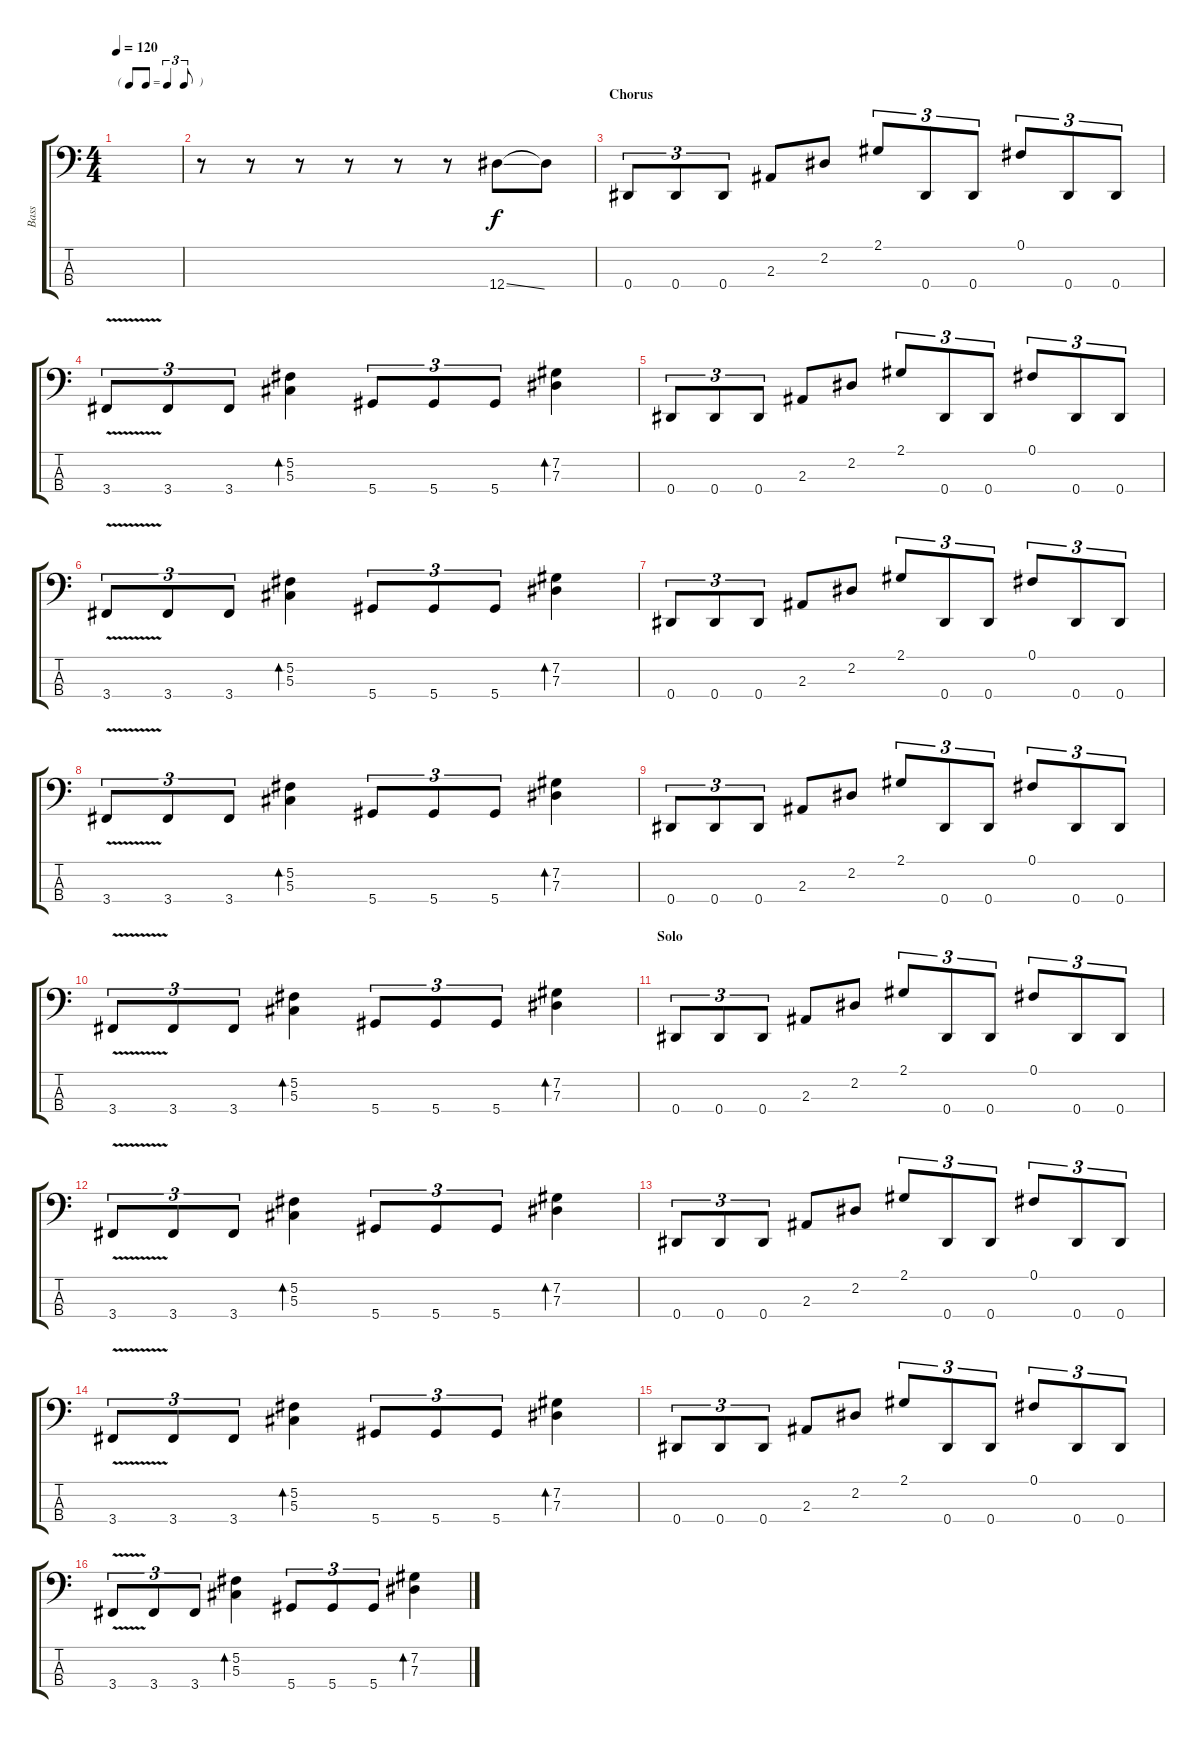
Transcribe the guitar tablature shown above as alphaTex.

\track ("Bass" "Bass") {instrument electricbasspick}
\staff {score tabs}
\tuning (Gb2 Db2 Ab1 Eb1) {hide}
\ts (4 4)
\tf triplet8th
\tempo 120
\clef f4
\ks c
|
r.8 r.8 r.8 r.8 r.8 r.8 12.4{ss}.8 12.4{t}.8 |
\section ("" "Chorus")
0.4.8{tu (3 2)} 0.4.8{tu (3 2)} 0.4.8{tu (3 2)} 2.3.8 2.2.8 2.1.8{tu (3 2)} 0.4.8{tu (3 2)} 0.4.8{tu (3 2)} 0.1.8{tu (3 2)} 0.4.8{tu (3 2)} 0.4.8{tu (3 2)} |
3.4{v}.8{tu (3 2)} 3.4.8{tu (3 2)} 3.4.8{tu (3 2)} (5.2 5.3).4{bd 120} 5.4.8{tu (3 2)} 5.4.8{tu (3 2)} 5.4.8{tu (3 2)} (7.2 7.3).4{bd 120} |
0.4.8{tu (3 2)} 0.4.8{tu (3 2)} 0.4.8{tu (3 2)} 2.3.8 2.2.8 2.1.8{tu (3 2)} 0.4.8{tu (3 2)} 0.4.8{tu (3 2)} 0.1.8{tu (3 2)} 0.4.8{tu (3 2)} 0.4.8{tu (3 2)} |
3.4{v}.8{tu (3 2)} 3.4.8{tu (3 2)} 3.4.8{tu (3 2)} (5.2 5.3).4{bd 120} 5.4.8{tu (3 2)} 5.4.8{tu (3 2)} 5.4.8{tu (3 2)} (7.2 7.3).4{bd 120} |
0.4.8{tu (3 2)} 0.4.8{tu (3 2)} 0.4.8{tu (3 2)} 2.3.8 2.2.8 2.1.8{tu (3 2)} 0.4.8{tu (3 2)} 0.4.8{tu (3 2)} 0.1.8{tu (3 2)} 0.4.8{tu (3 2)} 0.4.8{tu (3 2)} |
3.4{v}.8{tu (3 2)} 3.4.8{tu (3 2)} 3.4.8{tu (3 2)} (5.2 5.3).4{bd 120} 5.4.8{tu (3 2)} 5.4.8{tu (3 2)} 5.4.8{tu (3 2)} (7.2 7.3).4{bd 120} |
0.4.8{tu (3 2)} 0.4.8{tu (3 2)} 0.4.8{tu (3 2)} 2.3.8 2.2.8 2.1.8{tu (3 2)} 0.4.8{tu (3 2)} 0.4.8{tu (3 2)} 0.1.8{tu (3 2)} 0.4.8{tu (3 2)} 0.4.8{tu (3 2)} |
3.4{v}.8{tu (3 2)} 3.4.8{tu (3 2)} 3.4.8{tu (3 2)} (5.2 5.3).4{bd 120} 5.4.8{tu (3 2)} 5.4.8{tu (3 2)} 5.4.8{tu (3 2)} (7.2 7.3).4{bd 120} |
\section ("" "Solo")
0.4.8{tu (3 2)} 0.4.8{tu (3 2)} 0.4.8{tu (3 2)} 2.3.8 2.2.8 2.1.8{tu (3 2)} 0.4.8{tu (3 2)} 0.4.8{tu (3 2)} 0.1.8{tu (3 2)} 0.4.8{tu (3 2)} 0.4.8{tu (3 2)} |
3.4{v}.8{tu (3 2)} 3.4.8{tu (3 2)} 3.4.8{tu (3 2)} (5.2 5.3).4{bd 120} 5.4.8{tu (3 2)} 5.4.8{tu (3 2)} 5.4.8{tu (3 2)} (7.2 7.3).4{bd 120} |
0.4.8{tu (3 2)} 0.4.8{tu (3 2)} 0.4.8{tu (3 2)} 2.3.8 2.2.8 2.1.8{tu (3 2)} 0.4.8{tu (3 2)} 0.4.8{tu (3 2)} 0.1.8{tu (3 2)} 0.4.8{tu (3 2)} 0.4.8{tu (3 2)} |
3.4{v}.8{tu (3 2)} 3.4.8{tu (3 2)} 3.4.8{tu (3 2)} (5.2 5.3).4{bd 120} 5.4.8{tu (3 2)} 5.4.8{tu (3 2)} 5.4.8{tu (3 2)} (7.2 7.3).4{bd 120} |
0.4.8{tu (3 2)} 0.4.8{tu (3 2)} 0.4.8{tu (3 2)} 2.3.8 2.2.8 2.1.8{tu (3 2)} 0.4.8{tu (3 2)} 0.4.8{tu (3 2)} 0.1.8{tu (3 2)} 0.4.8{tu (3 2)} 0.4.8{tu (3 2)} |
3.4{v}.8{tu (3 2)} 3.4.8{tu (3 2)} 3.4.8{tu (3 2)} (5.2 5.3).4{bd 120} 5.4.8{tu (3 2)} 5.4.8{tu (3 2)} 5.4.8{tu (3 2)} (7.2 7.3).4{bd 120}
